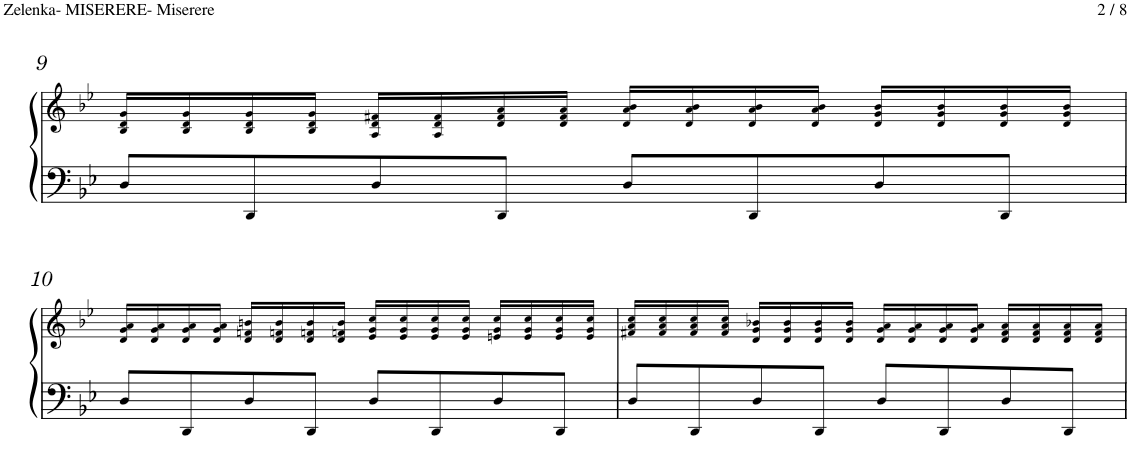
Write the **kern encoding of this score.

**kern	**kern
*part1	*part1
*staff2	*staff1
*I"Piano	*
*I'Pno	*
!!LO:PB:g=z
*clefF4	*clefG2
*k[b-e-]	*k[b-e-]
*M4/4	*M4/4
*met(c)	*met(c)
=9	=9
8D!/L	16B-!/ 16d!/ 16g!/LL
.	16B-!/ 16d!/ 16g!/
8DD!/	16B-!/ 16d!/ 16g!/
.	16B-!/ 16d!/ 16g!/JJ
8D!/	16A!/ 16d!/ 16f#X!/LL
.	16A!/ 16d!/ 16f#!/
8DD!/J	16d!/ 16f#!/ 16a!/
.	16d!/ 16f#!/ 16a!/JJ
8D!/L	16d!/ 16a!/ 16b-!/LL
.	16d!/ 16a!/ 16b-!/
8DD!/	16d!/ 16a!/ 16b-!/
.	16d!/ 16a!/ 16b-!/JJ
8D!/	16d!/ 16g!/ 16b-!/LL
.	16d!/ 16g!/ 16b-!/
8DD!/J	16d!/ 16g!/ 16b-!/
.	16d!/ 16g!/ 16b-!/JJ
!!LO:LB:g=z
=10	=10
8D!/L	16d!/ 16g!/ 16a!/LL
.	16d!/ 16g!/ 16a!/
8DD!/	16d!/ 16g!/ 16a!/
.	16d!/ 16g!/ 16a!/JJ
8D!/	16d!/ 16fn!/ 16bn!/LL
.	16d!/ 16fn!/ 16b!/
8DD!/J	16d!/ 16fn!/ 16b!/
.	16d!/ 16fn!/ 16b!/JJ
8D!/L	16e-!/ 16g!/ 16cc!/LL
.	16e-!/ 16g!/ 16cc!/
8DD!/	16e-!/ 16g!/ 16cc!/
.	16e-!/ 16g!/ 16cc!/JJ
8D!/	16en!/ 16g!/ 16cc!/LL
.	16e!/ 16g!/ 16cc!/
8DD!/J	16e!/ 16g!/ 16cc!/
.	16e!/ 16g!/ 16cc!/JJ
=11	=11
8D!/L	16f#X!/ 16a!/ 16cc!/LL
.	16f#!/ 16a!/ 16cc!/
8DD!/	16f#!/ 16a!/ 16cc!/
.	16f#!/ 16a!/ 16cc!/JJ
8D!/	16d!/ 16g!/ 16b-X!/LL
.	16d!/ 16g!/ 16b-!/
8DD!/J	16d!/ 16g!/ 16b-!/
.	16d!/ 16g!/ 16b-!/JJ
8D!/L	16d!/ 16g!/ 16a!/LL
.	16d!/ 16g!/ 16a!/
8DD!/	16d!/ 16g!/ 16a!/
.	16d!/ 16g!/ 16a!/JJ
8D!/	16d!/ 16f#!/ 16a!/LL
.	16d!/ 16f#!/ 16a!/
8DD!/J	16d!/ 16f#!/ 16a!/
.	16d!/ 16f#!/ 16a!/JJ
=	=
*-	*-
